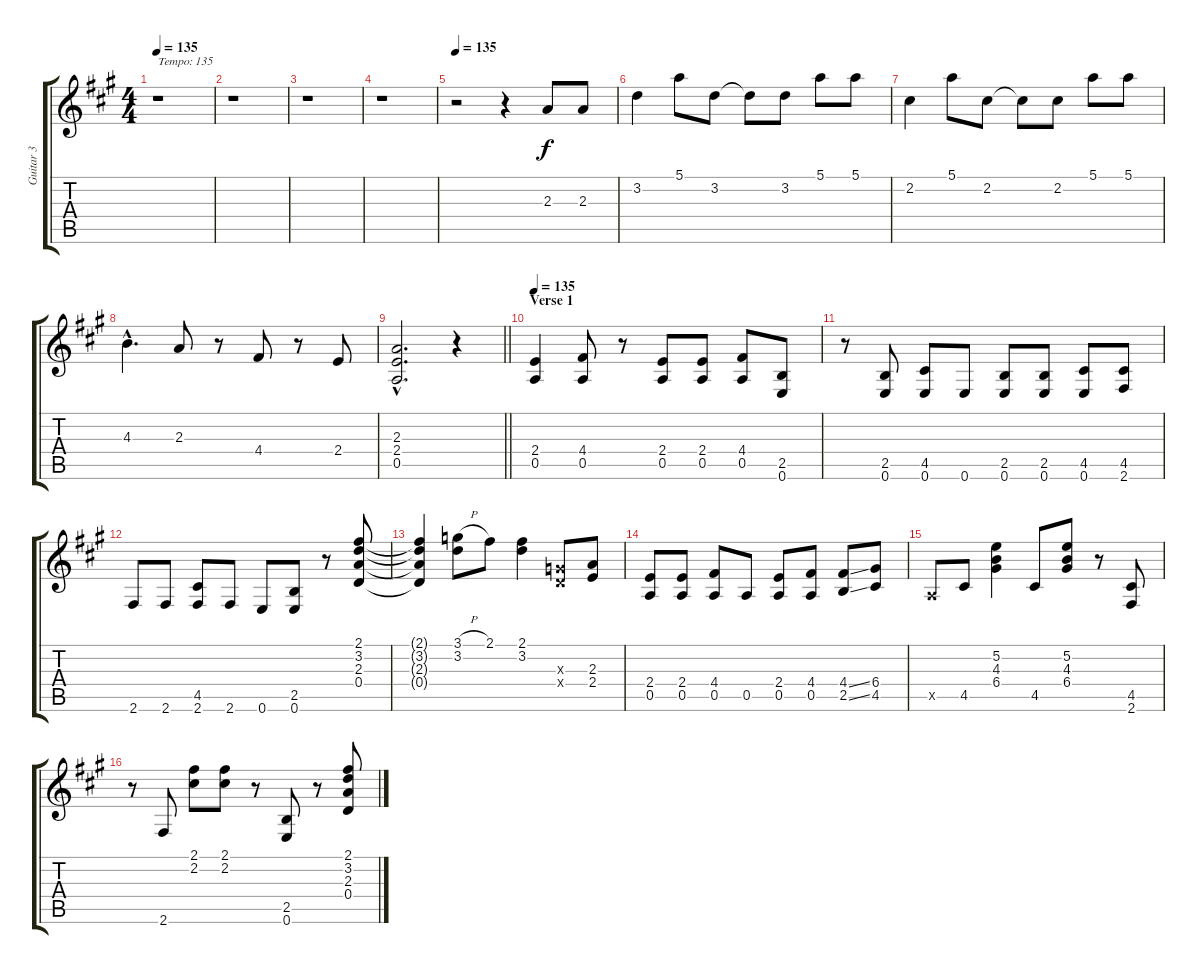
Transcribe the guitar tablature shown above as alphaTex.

\track ("Guitar 3" "Guitar 3") {instrument overdrivenguitar}
\staff {score tabs}
\tuning (E4 B3 G3 D3 A2 E2) {hide}
\ts (4 4)
\tempo 135
\clef g2
\ks a
r.1{txt "Tempo: 135" dy f} |
r.1 |
r.1 |
r.1 |
\tempo 135
r.2 r.4 2.3.8 2.3.8 |
3.2.4 5.1.8 3.2.8 3.2{t}.8 3.2.8 5.1.8 5.1.8 |
2.2.4 5.1.8 2.2.8 2.2{t}.8 2.2.8 5.1.8 5.1.8 |
4.3{hac}.4{d} 2.3.8 r.8 4.4.8 r.8 2.4.8 |
\barLineRight lightlight
(2.3{hac} 2.4{hac} 0.5{hac}).2{d} r.4 |
\section ("" "Verse 1")
\tempo 135
(2.4 0.5).4 (4.4 0.5).8 r.8 (2.4 0.5).8 (2.4 0.5).8 (4.4 0.5).8 (2.5 0.6).8 |
r.8 (2.5 0.6).8 (4.5 0.6).8 0.6.8 (2.5 0.6).8 (2.5 0.6).8 (4.5 0.6).8 (4.5 2.6).8 |
2.6.8 2.6.8 (4.5 2.6).8 2.6.8 0.6.8 (2.5 0.6).8 r.8 (2.1 3.2 2.3 0.4).8 |
(2.1{t} 3.2{t} 2.3{t} 0.4{t}).4 (3.1{h} 3.2).8 2.1.8 (2.1 3.2).4 (0.3{x} 0.4{x}).8 (2.3 2.4).8 |
(2.4 0.5).8 (2.4 0.5).8 (4.4 0.5).8 0.5.8 (2.4 0.5).8 (4.4 0.5).8 (4.4{ss} 2.5{ss}).8 (6.4 4.5).8 |
0.5{x}.8 4.5.8 (5.2 4.3 6.4).4 4.5.8 (5.2 4.3 6.4).8 r.8 (4.5 2.6).8 |
r.8 2.6.8 (2.1 2.2).8 (2.1 2.2).8 r.8 (2.5 0.6).8 r.8 (2.1 3.2 2.3 0.4).8
